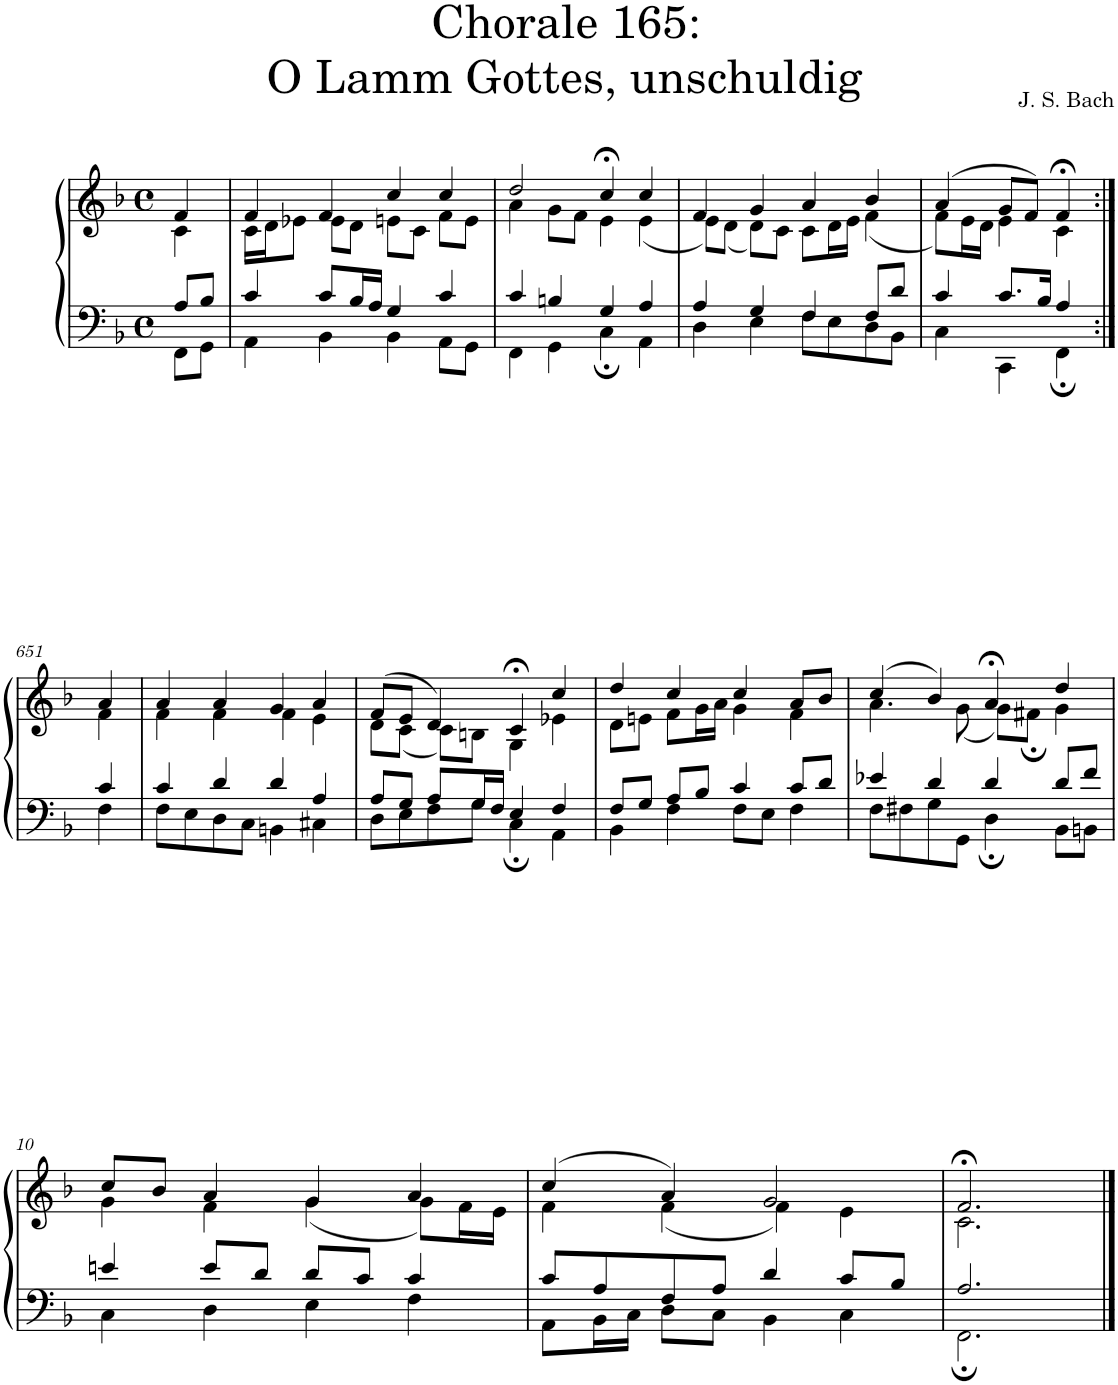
**kern	**kern
*part1	*part1
*staff2	*staff1
*I"S,A	*
*clefF4	*clefG2
*k[b-]	*k[b-]
*M4/4	*M4/4
*met(c)	*met(c)
=	=
*^	*^
8A/L	8FF\L	4f/	4c\
8B-/J	8GG\J	.	.
=1	=1	=1	=1
4c/	4AA\	4f/	16c\LL
.	.	.	16d\J
.	.	.	8e-X\J
8c/L	4BB-\	4f/	8e-\L
16B-/L	.	.	8d\J
16A/JJ	.	.	.
4G/	4BB-\	4cc/	8en\L
.	.	.	8c\J
4c/	8AA\L	4cc/	8f\L
.	8GG\J	.	8e\J
=2	=2	=2	=2
4c/	4FF\	2dd/	4a\
4Bn/	4GG\	.	8g\L
.	.	.	8f\J
4G/	4C;\	4cc;</	4e\
4A/	4AA\	4cc/	(<4e\
=3	=3	=3	=3
4A/	4D\	4f/	8e\L)
.	.	.	(<8d\J
4G/	4E\	4g/	8d\L)
.	.	.	8c\J
4F/	8F\L	4a/	8c\L
.	8E\	.	16d\L
.	.	.	16e\JJ
8F/L	8D\	4b-/	(<4f\
8d/J	8BB-\J	.	.
=650	=650	=650	=650
4c/	4C\	(>4a/	8f\L)
.	.	.	16e\L
.	.	.	16d\JJ
8.c/L	4CC\	8g/L	4e\
.	.	8f/J)	.
16B-/Jk	.	.	.
4A/	4FF;\	4f;</	4c\
!!LO:LB:g=z	!!
=651:|!	=651:|!	=651:|!	=651:|!
4c/	4F\	4a/	4f\
=6	=6	=6	=6
4c/	8F\L	4a/	4f\
.	8E\	.	.
4d/	8D\	4a/	4f\
.	8C\J	.	.
4d/	4BBn\	4g/	4f\
4A/	4C#X\	4a/	4e\
=7	=7	=7	=7
8A/L	8D\L	(>8f/L	8d\L
8G/J	8E\	8e/J	(<8c\J
8A/L	8F\	4d/)	8c\L)
16G/L	8G\J	.	8Bn\J
16F/JJ	.	.	.
4E/	4C;\	4c;</	4G\
4F/	4AA\	4cc/	4e-X\
=8	=8	=8	=8
8F/L	4BB-\	4dd/	8d\L
8G/J	.	.	8en\J
8A/L	4F\	4cc/	8f\L
8B-/J	.	.	16g\L
.	.	.	16a\JJ
4c/	8F\L	4cc/	4g\
.	8E\J	.	.
8c/L	4F\	8a/L	4f\
8d/J	.	8b-/J	.
=9	=9	=9	=9
4e-X/	8F\L	(>4cc/	4.a\
.	8F#X\	.	.
4d/	8G\	4b-/)	.
.	8GG\J	.	(<8g\
4d/	4D;\	4a;</	8g\L)
.	.	.	8f#X;\J
8d/L	8BB-\L	4dd/	4g\
8f/J	8BBn\J	.	.
!!LO:LB:g=z	!!
=10	=10	=10	=10
4en/	4C\	8cc/L	4g\
.	.	8b-/J	.
8e/L	4D\	4a/	4f\
8d/J	.	.	.
8d/L	4E\	4g/	(<4g\
8c/J	.	.	.
4c/	4F\	4a/	8g\L)
.	.	.	16f\L
.	.	.	16e\JJ
=11	=11	=11	=11
8c/L	8AA\L	(>4cc/	4f\
8A/	16BB-\L	.	.
.	16C\JJ	.	.
8F/	8D\L	4a/)	(<4f\
8A/J	8C\J	.	.
4d/	4BB-\	2g/	4f\)
8c/L	4C\	.	4e\
8B-/J	.	.	.
=12	=12	=12	=12
2.A/	2.FF;\	2.f;</	2.c\
*v	*v	*	*
*	*v	*v
==	==
*-	*-
